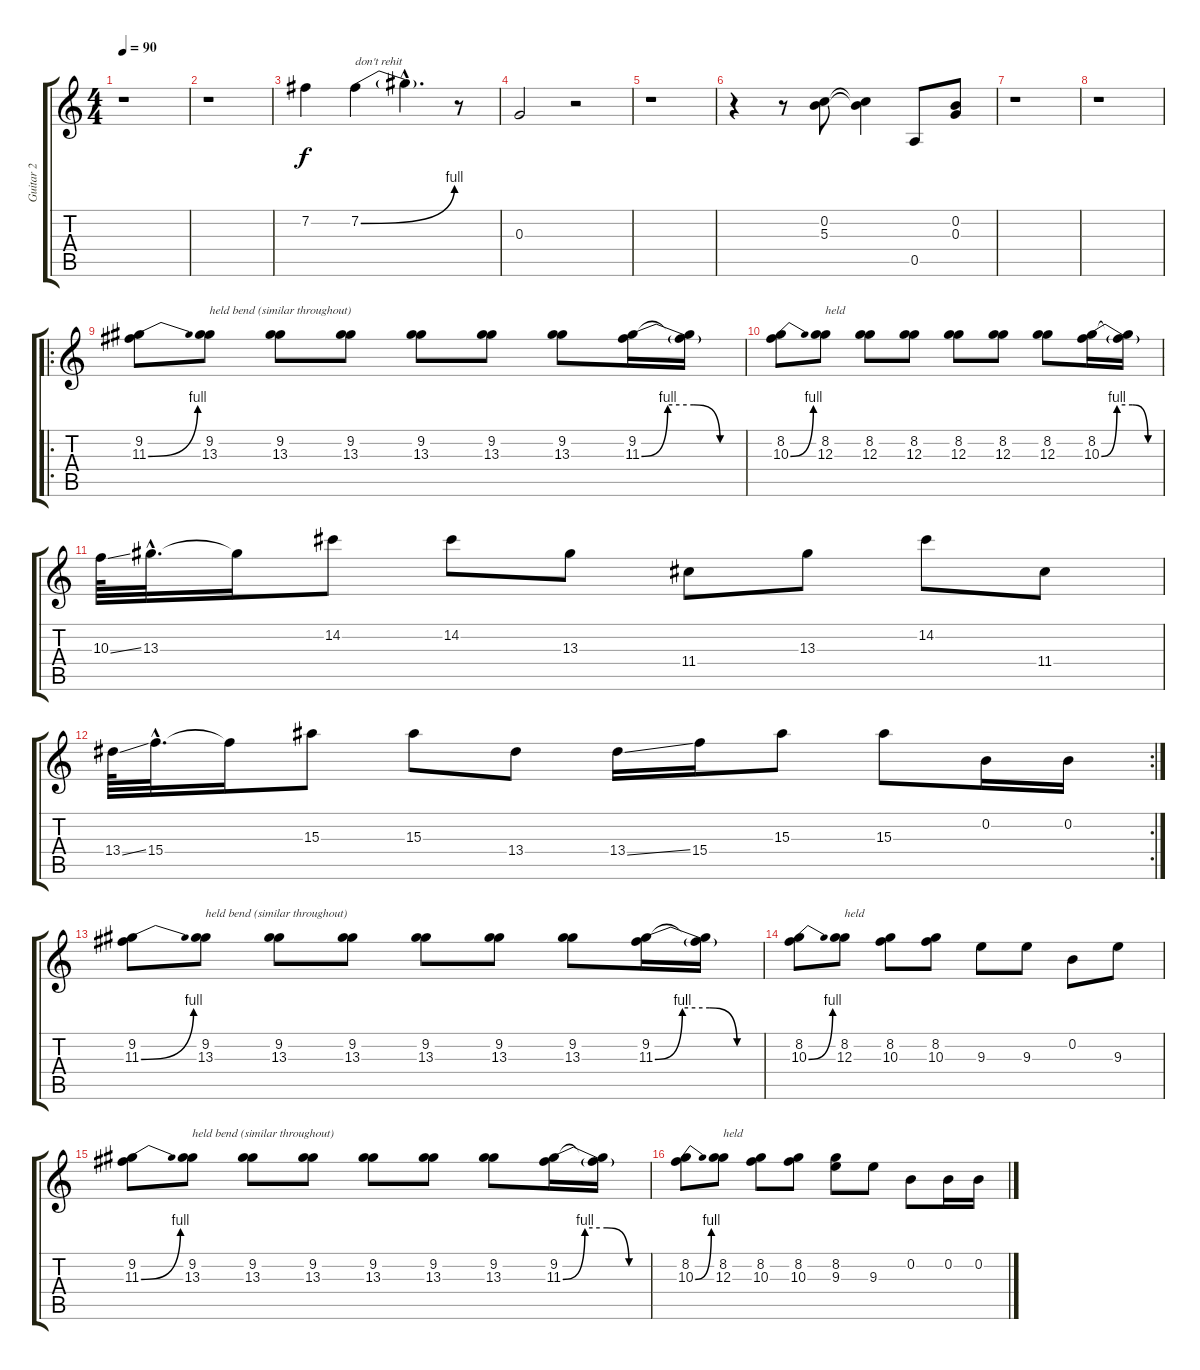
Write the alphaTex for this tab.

\track ("Guitar 2" "Guitar 2") {instrument distortionguitar}
\staff {score tabs}
\tuning (E4 B3 G3 D3 A2 E2) {hide}
\ts (4 4)
\tempo 90
\clef g2
\ks c
r.1{dy f} |
r.1 |
7.2.4 7.2{be (bend 0 0 60 4)}.4{txt "don't rehit"} 7.2{hac t}.4{d} r.8 |
0.3.2 r.2 |
r.1 |
r.4 r.8 (0.2 5.3).8 (0.2{t} 5.3{t}).4 0.5.8 (0.2 0.3).8 |
r.1 |
r.1 |
\ro
(9.2 11.3{be (bend 0 0 60 4)}).8 (9.2 13.3).8{txt "held bend (similar throughout)"} (9.2 13.3).8 (9.2 13.3).8 (9.2 13.3).8 (9.2 13.3).8 (9.2 13.3).8 (9.2 11.3{be (custom 0 0 15 4 30 4 45 0 60 0)}).16 (9.2{t} 11.3{t}).16 |
(8.2 10.3{be (bend 0 0 60 4)}).8 (8.2 12.3).8{txt "held"} (8.2 12.3).8 (8.2 12.3).8 (8.2 12.3).8 (8.2 12.3).8 (8.2 12.3).8 (8.2 10.3{be (custom 0 0 15 4 30 4 45 0 60 0)}).16 (8.2{t} 10.3{t}).16 |
10.3{ss}.64 13.3{hac}.32{d} 13.3{t}.16 14.2.8 14.2.8 13.3.8 11.4.8 13.3.8 14.2.8 11.4.8 |
\rc 2
13.4{ss}.64 15.4{hac}.32{d} 15.4{t}.16 15.3.8 15.3.8 13.4.8 13.4{ss}.16 15.4.16 15.3.8 15.3.8 0.2.16 0.2.16 |
(9.2 11.3{be (bend 0 0 60 4)}).8 (9.2 13.3).8{txt "held bend (similar throughout)"} (9.2 13.3).8 (9.2 13.3).8 (9.2 13.3).8 (9.2 13.3).8 (9.2 13.3).8 (9.2 11.3{be (custom 0 0 15 4 30 4 45 0 60 0)}).16 (9.2{t} 11.3{t}).16 |
(8.2 10.3{be (bend 0 0 60 4)}).8 (8.2 12.3).8{txt "held"} (8.2 10.3).8 (8.2 10.3).8 9.3.8 9.3.8 0.2.8 9.3.8 |
(9.2 11.3{be (bend 0 0 60 4)}).8 (9.2 13.3).8{txt "held bend (similar throughout)"} (9.2 13.3).8 (9.2 13.3).8 (9.2 13.3).8 (9.2 13.3).8 (9.2 13.3).8 (9.2 11.3{be (custom 0 0 15 4 30 4 45 0 60 0)}).16 (9.2{t} 11.3{t}).16 |
(8.2 10.3{be (bend 0 0 60 4)}).8 (8.2 12.3).8{txt "held"} (8.2 10.3).8 (8.2 10.3).8 (8.2 9.3).8 9.3.8 0.2.8 0.2.16 0.2.16
